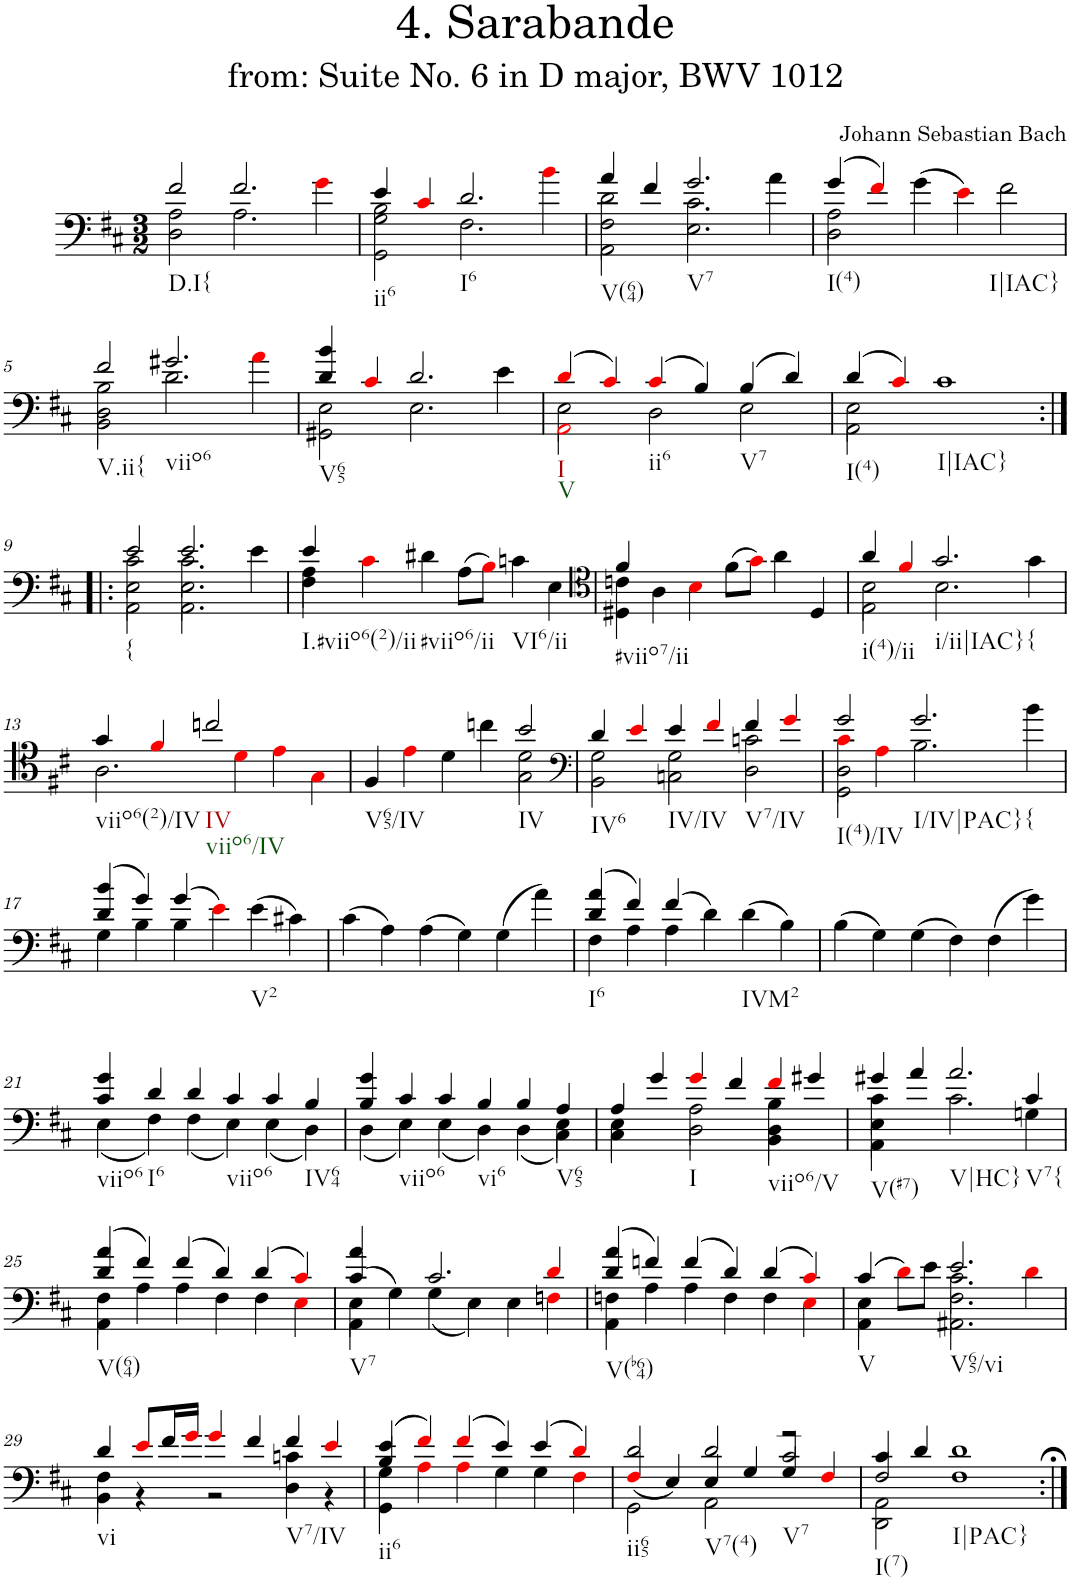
**kern
*part1
*staff1
*I"Piano
*I'Pno.
*clefF4
*k[f#c#]
*M3/2
=1
*^
*	*^
!LO:TX:b:t=D.I{	!	!
2f#/	2A\	2D\
2.f#/	2.A\	1ryy
4gi\	4ryy	.
=2	=2	=2
*	*	*^
!LO:TX:b:t=ii6	!	!	!
4e/	2B\	2GG\	2G\
4c#i/	.	.	.
!LO:TX:b:t=I6	!	!	!
2.d/	2.F#\	1ryy	1ryy
4bi\	4ryy	.	.
=3	=3	=3	=3
!LO:TX:b:t=V(64)	!	!	!
4a/	2d\	2AA\	2F#\
4f#/	.	.	.
!LO:TX:b:t=V7	!	!	!
2.g/	2.c#\	2.E\	1ryy
4a\	4ryy	4ryy	.
*	*	*v	*v
=4	=4	=4
!LO:TX:b:t=I(4)	!	!
(4g/	2A\	2D\
4f#i/)	.	.
(4g\	1ryy	1ryy
4ei\)	.	.
!LO:TX:b:t=I|IAC}	!	!
2f#\	.	.
!!LO:LB:g=z	!!	!!
=5	=5	=5
*	*	*^
!LO:TX:b:t=V.ii{	!	!	!
2f#/	2B\	2BB\	2D\
!LO:TX:b:t=viio6	!	!	!
2.g#X/	2.d\	1ryy	1ryy
4ai\	4ryy	.	.
=6	=6	=6	=6
!LO:TX:b:t=V65	!	!	!
4b/	4d/	2E\	2GG#X\
4c#i/	4ryy	.	.
2.d/	2.E\	1ryy	1ryy
4e\	4ryy	.	.
*	*	*v	*v
=7	=7	=7
!LO:TX:b:t=I	!	!
!LO:TX:b:t=V	!	!
(4di/	2E\	2AAi\
4c#i/)	.	.
!LO:TX:b:t=ii6	!	!
(4c#i/	2D\	1ryy
4B/)	.	.
!LO:TX:b:t=V7	!	!
(4B/	2E\	.
4d/)	.	.
=8	=8	=8
!LO:TX:b:t=I(4)	!	!
(4d/	2E\	2AA\
4c#i/)	.	.
!LO:TX:b:t=I|IAC}	!	!
1c#	1ryy	1ryy
!!LO:LB:g=z	!!	!!
=9:|!|:	=9:|!|:	=9:|!|:
*	*	*^
!LO:TX:b:t={	!	!	!
2e/	2c#\	2AA\	2E\
2.e/	2.c#\	2.AA\	2.E\
4e\	4ryy	4ryy	4ryy
=10	=10	=10	=10
!LO:TX:b:t=I.#viio6(2)/ii	!	!	!
*	*	*v	*v
4e/	4A\	4F#\
4c#i\	1ryy	1ryy
!LO:TX:b:t=#viio6/ii	!	!
4d#X\	.	.
(8A\L	.	.
8Bi\J)	.	.
!LO:TX:b:t=VI6/ii	!	!
4cn\	.	.
4E\	4ryy	4ryy
=11	=11	=11
*clefC4	*	*
!LO:TX:b:t=#viio7/ii	!	!
4f#/	4cn\	4D#X\
4A\	1ryy	1ryy
4Bi\	.	.
(8f#\L	.	.
8gi\J)	.	.
4a\	.	.
4D#/	4ryy	4ryy
=12	=12	=12
!LO:TX:b:t=i(4)/ii	!	!
4a/	2B\	2E\
4f#i/	.	.
!LO:TX:b:t=i/ii|IAC}	!	!
2.g/	2.B\	1ryy
!LO:TX:b:t={	!	!
4g\	4ryy	.
*	*v	*v
!!LO:LB:g=z
=13	=13
!LO:TX:b:t=viio6(2)/IV	!
!LO:TX:b:t=IV	!
!LO:TX:b:t=viio6/IV	!
2.A\	4g/
.	4f#i/
.	2ccn/
4di\	.
4ei\	2ryy
4Gi\	.
=14	=14
*	*^
!LO:TX:b:t=V65/IV	!	!
4F#/	1ryy	1ryy
4ei\	.	.
4d\	.	.
4ccn\	.	.
!LO:TX:b:t=IV	!	!
2b/	2d\	2G\
=15	=15	=15
*clefF4	*	*
!LO:TX:b:t=IV6	!	!
4d/	2G\	2BB\
4ei/	.	.
!LO:TX:b:t=IV/IV	!	!
4e/	2G\	2Cn\
4f#i/	.	.
!LO:TX:b:t=V7/IV	!	!
4f#/	2cn\	2D\
4gi/	.	.
=16	=16	=16
*	*	*^
!LO:TX:b:t=I(4)/IV	!	!	!
2g/	4c#i\	2D\	2GG\
.	4Ai\	.	.
!LO:TX:b:t=I/IV|PAC}	!	!	!
2.g/	2.B\	1ryy	1ryy
!LO:TX:b:t={	!	!	!
4b\	4ryy	.	.
*	*	*v	*v
!!LO:LB:g=z
=17	=17	=17
(4b/	4G\	4d/
4g/)	4B\	1ryy
(4g/	4B\	.
4ei\)	2.ryy	.
!LO:TX:b:t=V2	!	!
(4e\	.	.
4c#X\)	.	4ryy
*v	*v	*v
=18
(4c#\
4A\)
(4A\
4G\)
(4G\
4a\)
=19
*^
*	*^
!LO:TX:b:t=I6	!	!
(4a/	4F#\	4d/
4f#/)	4A\	1ryy
(4f#/	4A\	.
4d\)	2.ryy	.
!LO:TX:b:t=IVM2	!	!
(4d\	.	.
4B\)	.	4ryy
*v	*v	*v
=20
(4B\
4G\)
(4G\
4F#\)
(4F#\
4g\)
!!LO:LB:g=z
=21
*^
*	*^
!LO:TX:b:t=viio6	!	!
4g/	(4E\	4c#/
!LO:TX:b:t=I6	!	!
4d/	4F#\)	1ryy
4d/	(4F#\	.
!LO:TX:b:t=viio6	!	!
4c#/	4E\)	.
4c#/	(4E\	.
!LO:TX:b:t=IV64	!	!
4B/	4D\)	4ryy
=22	=22	=22
*	*	*^
4g/	(4D\	4B/	4ryy
!LO:TX:b:t=viio6	!	!	!
*	*	*v	*v
4c#/	4E\)	1ryy
4c#/	(4E\	.
!LO:TX:b:t=vi6	!	!
4B/	4D\)	.
4B/	(4D\	.
*	*	*^
!LO:TX:b:t=V65	!	!	!
4A/	4C#\)	4ryy	4E\
=23	=23	=23	=23
4A/	4E\	4C#\	1ryy
4g/	4ryy	4ryy	.
!LO:TX:b:t=I	!	!	!
4gi/	2A\	2D\	.
4f#/	.	.	.
!LO:TX:b:t=viio6/V	!	!	!
4f#i/	4B\	4D\	4BB\
4g#X/	4ryy	4ryy	4ryy
=24	=24	=24	=24
!LO:TX:b:t=V(#7)	!	!	!
4g#X/	4c#\	4E\	4AA\
4a/	4ryy	1ryy	1ryy
!LO:TX:b:t=V|HC}	!	!	!
2.a/	2.c#\	.	.
!LO:TX:b:t=V7{	!	!	!
4c#/	4Gn\	4ryy	4ryy
!!LO:LB:g=z	!!	!!	!!
=25	=25	=25	=25
!LO:TX:b:t=V(64)	!	!	!
(4a/	4F#\	4d/	4AA\
4f#/)	4A\	1ryy	1ryy
(4f#/	4A\	.	.
4d/)	4F#\	.	.
(4d/	4F#\	.	.
4c#i/)	4Ei\	4ryy	4ryy
=26	=26	=26	=26
!LO:TX:b:t=V7	!	!	!
(4c#/	4E\	4a/	4AA\
4G\)	4ryy	1ryy	1ryy
2.c#/	(4G\	.	.
.	4E\)	.	.
.	4E\	.	.
4di/	4Fni\	4ryy	4ryy
=27	=27	=27	=27
!LO:TX:b:t=V(b64)	!	!	!
(4a/	4Fn\	4d/	4AA\
4fn/)	4A\	1ryy	1ryy
(4f/	4A\	.	.
4d/)	4F\	.	.
(4d/	4F\	.	.
4c#i/)	4Ei\	4ryy	4ryy
=28	=28	=28	=28
!LO:TX:b:t=V	!	!	!
(4c#/	4E\	4AA\	2ryy
8di\L)	4ryy	4ryy	.
8e\J	.	.	.
!LO:TX:b:t=V65/vi	!	!	!
2.e/	2.c#\	2.AA#X\	2.F#\
4di\	4ryy	4ryy	4ryy
!!LO:LB:g=z	!!	!!	!!
=29	=29	=29	=29
!LO:TX:b:t=vi	!	!	!
*	*	*v	*v
4d/	4F#\	4BB\
8ei/L	4r	2.ryy
16f#/L	.	.
16gi/JJ	.	.
4gi/	2r	.
4f#/	.	.
!LO:TX:b:t=V7/IV	!	!
4f#/	4D\	4cn\
4ei/	4r	4ryy
=30	=30	=30
*	*	*^
!LO:TX:b:t=ii6	!	!	!
(4e/	4G\	4B/	4GG\
4f#i/)	4Ai\	1ryy	1ryy
(4f#i/	4Ai\	.	.
4e/)	4G\	.	.
(4e/	4G\	.	.
4di/)	4F#i\	4ryy	4ryy
=31	=31	=31	=31
!LO:TX:b:t=ii65	!	!	!
*	*	*v	*v
2d/	2GG\	(4F#i/
.	.	4E/)
!LO:TX:b:t=V7(4)	!	!
2d/	2AA\	4E/
.	.	4G/
!LO:TX:b:t=V7	!	!
2c#/	2r	4G/
.	.	4F#i/
=32	=32	=32
*	*	*^
!LO:TX:b:t=I(7)	!	!	!
4c#/	2DD\	2F#/	2AA\
4d/	.	.	.
!LO:TX:b:t=I|PAC}	!	!	!
1d	1F#	1ryy	1ryy
*v	*v	*v	*v
=:|!
*-
